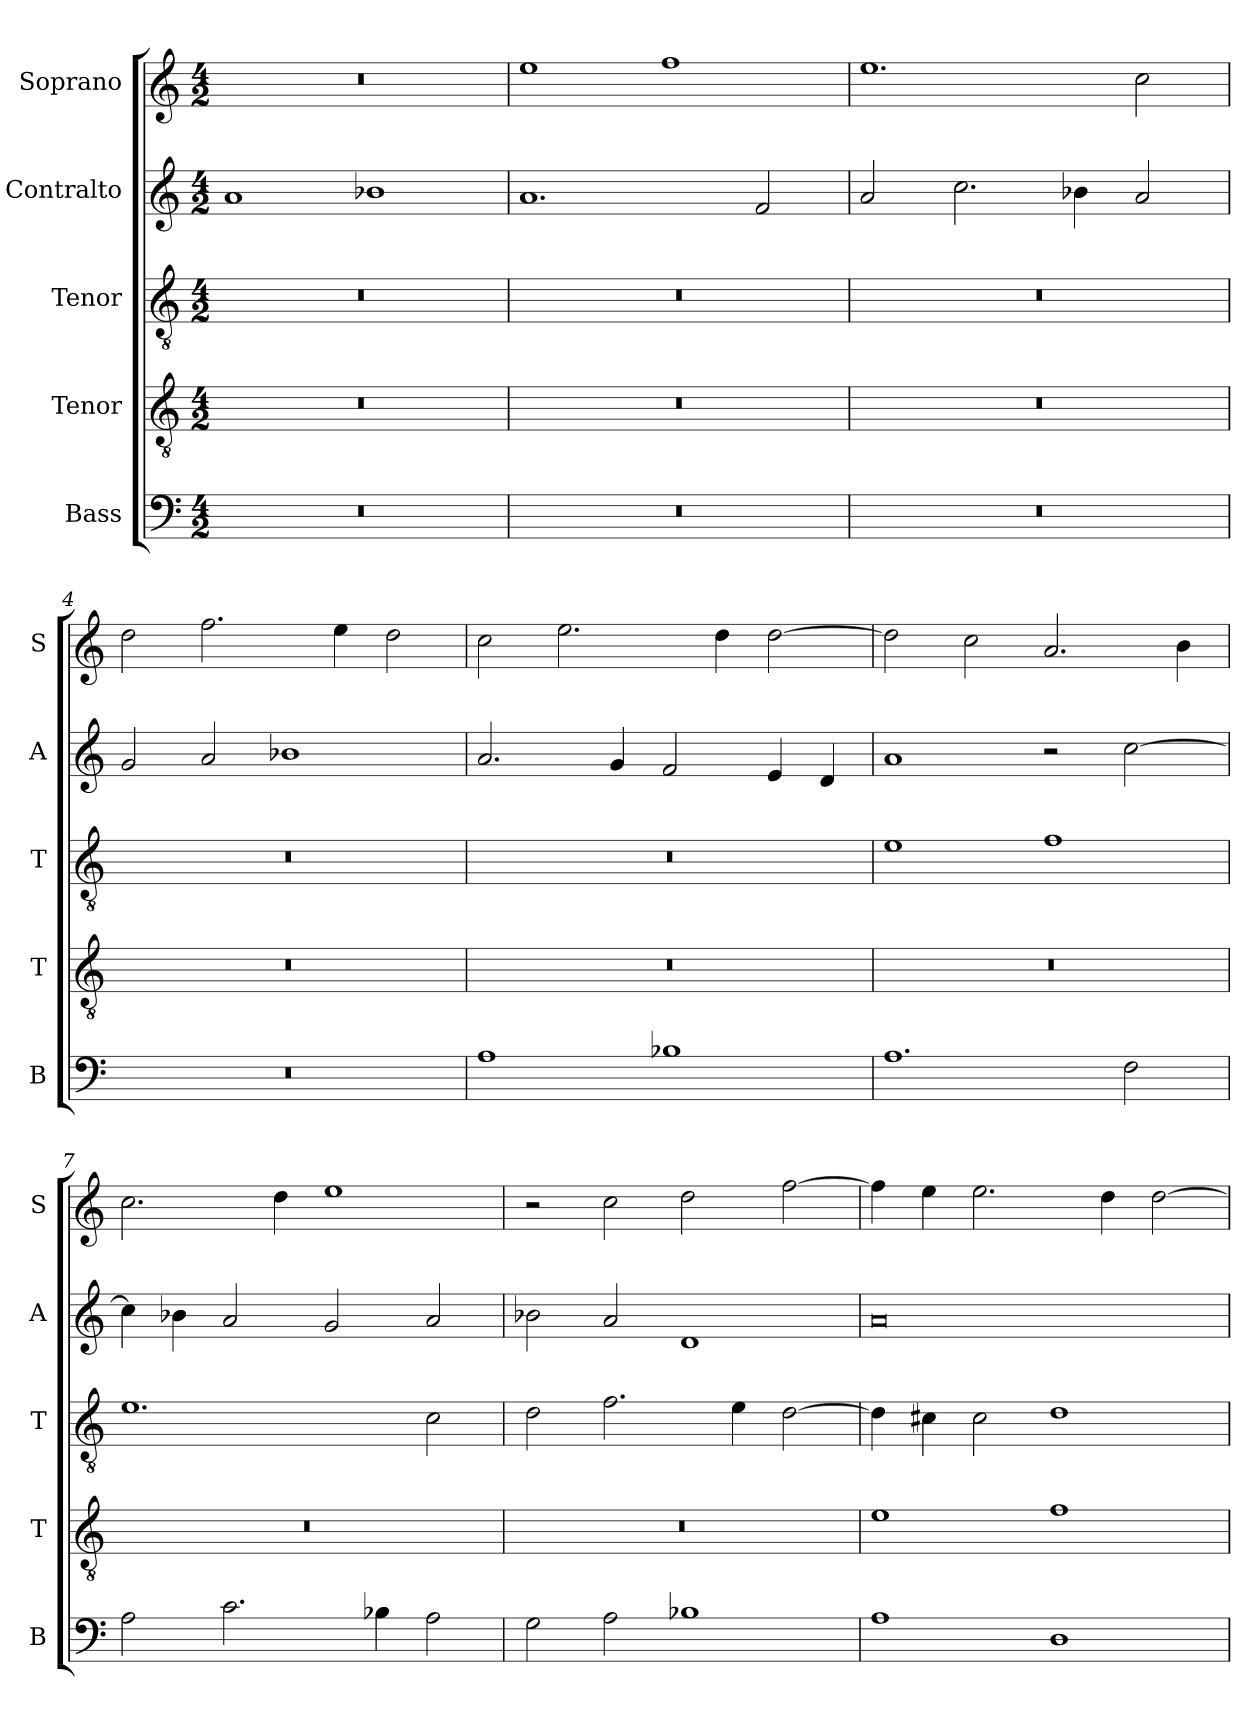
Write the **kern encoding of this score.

**kern	**kern	**kern	**kern	**kern
*part5	*part4	*part3	*part2	*part1
*staff5	*staff4	*staff3	*staff2	*staff1
*I"Bass	*I"Tenor	*I"Tenor	*I"Contralto	*I"Soprano
*I'B	*I'T	*I'T	*I'A	*I'S
*clefF4	*clefGv2	*clefGv2	*clefG2	*clefG2
*k[]	*k[]	*k[]	*k[]	*k[]
*A:aeo	*A:aeo	*A:aeo	*A:aeo	*A:aeo
*M4/2	*M4/2	*M4/2	*M4/2	*M4/2
=1	=1	=1	=1	=1
0r	0r	0r	1a	0r
.	.	.	1b-X	.
=2	=2	=2	=2	=2
0r	0r	0r	1.a	1ee
.	.	.	.	1ff
.	.	.	2f	.
=3	=3	=3	=3	=3
0r	0r	0r	2a	1.ee
.	.	.	2.cc	.
.	.	.	4b-X	.
.	.	.	2a	2cc
=4	=4	=4	=4	=4
0r	0r	0r	2g	2dd
.	.	.	2a	2.ff
.	.	.	1b-X	.
.	.	.	.	4ee
.	.	.	.	2dd
=5	=5	=5	=5	=5
1A	0r	0r	2.a	2cc
.	.	.	.	2.ee
.	.	.	4g	.
1B-X	.	.	2f	.
.	.	.	.	4dd
.	.	.	4e	[2dd
.	.	.	4d	.
=6	=6	=6	=6	=6
1.A	0r	1e	1a	2dd]
.	.	.	.	2cc
.	.	1f	2r	2.a
2F	.	.	[2cc	.
.	.	.	.	4b
=7	=7	=7	=7	=7
2A	0r	1.e	4cc]	2.cc
.	.	.	4b-X	.
2.c	.	.	2a	.
.	.	.	.	4dd
.	.	.	2g	1ee
4B-X	.	.	.	.
2A	.	2c	2a	.
=8	=8	=8	=8	=8
2G	0r	2d	2b-X	2r
2A	.	2.f	2a	2cc
1B-X	.	.	1d	2dd
.	.	4e	.	.
.	.	[2d	.	[2ff
=9	=9	=9	=9	=9
1A	1e	4d]	0a	4ff]
.	.	4c#X	.	4ee
.	.	2c#	.	2.ee
1D	1f	1d	.	.
.	.	.	.	4dd
.	.	.	.	[2dd
=	=	=	=	=
*-	*-	*-	*-	*-
